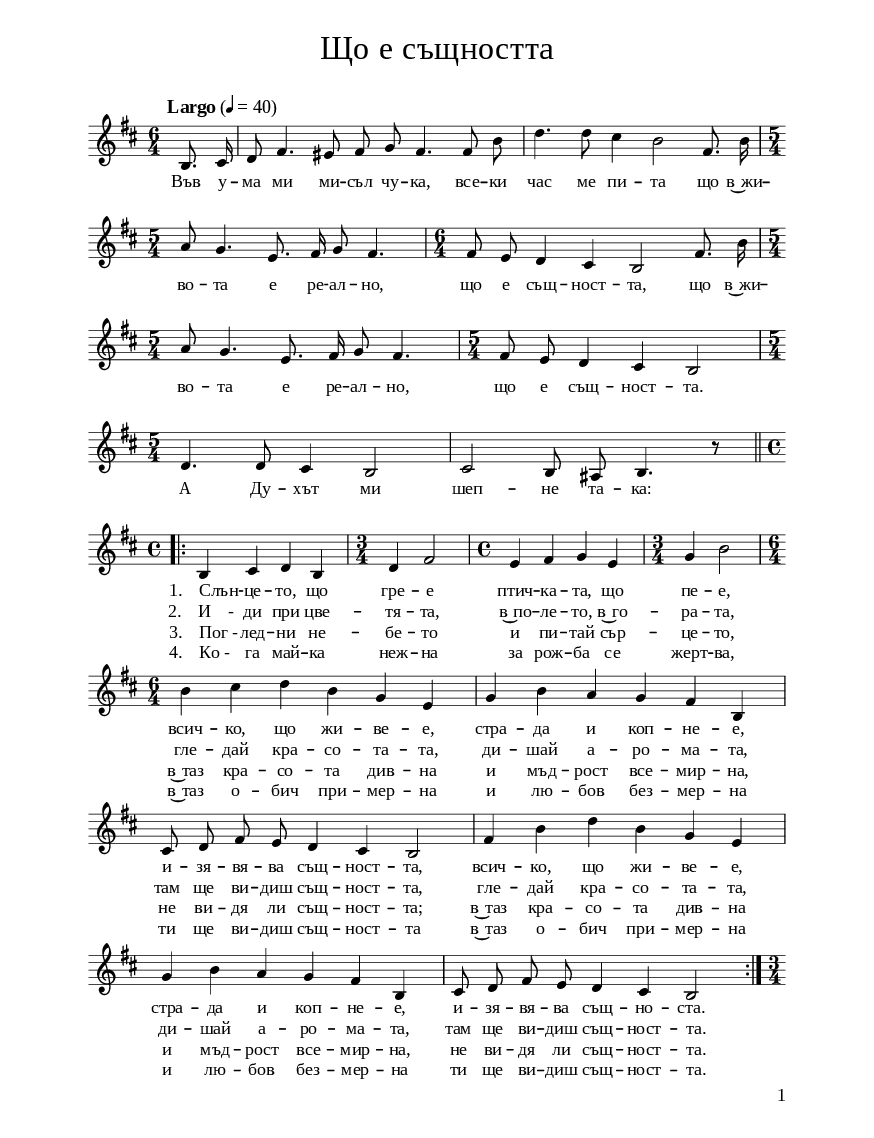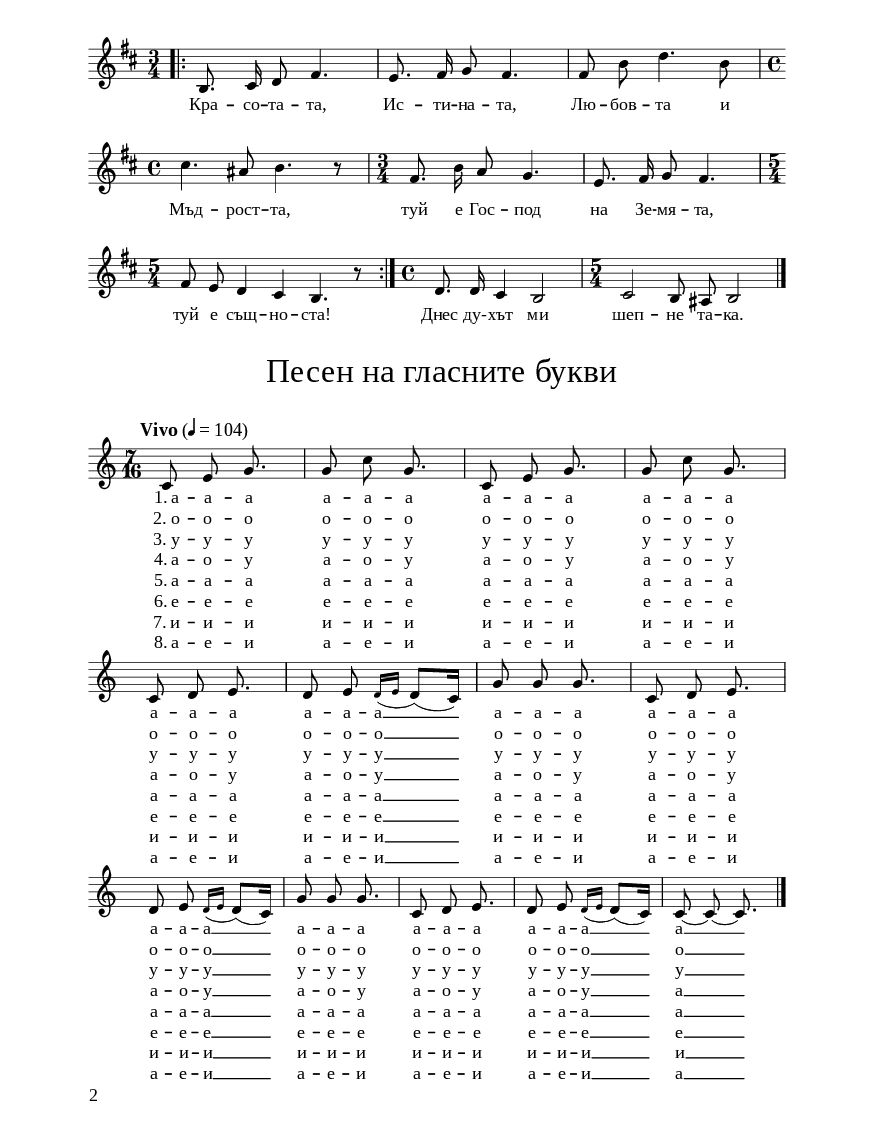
\version "2.24.2"

% include paper part and global functions
\include "include/globals.ily"

\bookpart {
  \label #'ref068
  \tocItem \markup "Що е същността"
  \include "include/bookpart-paper.ily"

  \header {
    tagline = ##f
  }

  \score {
    \include "include/score-layout.ily"

    \new Voice \absolute {
      \clef treble
      \key b \minor
      \time 6/4
      \tempoFunc "Largo" 4 "40"
      \partial 4
      \autoBeamOff

      b8. cis'16| d'8 fis'4. eis'8 fis'8 g'8 fis'4. fis'8 b'8| d''4. d''8 cis''4 b'2 fis'8. b'16 | \break

      \time 5/4  a'8 g'4. e'8. fis'16 g'8 fis'4. | \time 6/4 fis'8 e'8 d'4 cis'4 b2 fis'8. b'16 \time 5/4 | \break

      \time 5/4  a'8 g'4. e'8. fis'16 g'8 fis'4. | \time 5/4 fis'8 e'8 d'4 cis'4 b2 | \break

      \time 5/4 d'4. d'8 cis'4 b2 | cis'2 b8 ais8 b4. r8 | \break

      \bar ".|:-||"

      \time 4/4 b4 cis'4 d'4 b4 | \time 3/4 d'4 fis'2 | \time 4/4 e'4 fis' g' e' | \time 3/4 g'4 b'2  \break


      \time 6/4 b'4 cis''4 d'' b' g' e' | g' b' a' g' fis' b | \break

      cis'8 d' fis' e' d'4 cis' b2 | fis'4 b' d'' b' g' e' |\break

      g'4 b'4 a'4 g'4 fis'4 b |  cis'8 d' fis' e' d'4 cis'4 b2 | \break

   

      \time 3/4


     \bar ":|.|:"  b8. cis'16 d'8 fis'4. | e'8. fis'16 g'8 fis'4. | fis'8 b'8 d''4. b'8| \break

      \time 4/4 cis''4. ais'8 b'4. r8 | \time 3/4 fis'8. b'16 a'8 g'4. | e'8. fis'16 g'8 fis'4. | \break

      \time 5/4	fis'8 e' d'4 cis' b4. r8 \bar ":|." | \time 4/4 d'8. d'16 cis'4 b2 | \time 5/4 cis'2 b8 ais8 b2 |  \bar "|." \break


    }

    \addlyrics {
      Във у -- ма ми ми -- съл чу -- ка, все -- ки час ме пи -- та
      що в~жи -- во -- та е ре -- ал -- но, що е същ -- ност -- та,
      що в~жи -- во -- та е ре -- ал -- но, що е същ -- ност -- та.
      А Ду -- хът ми шеп  -- не та  -- ка:

      "1.    Слън"  -- це  -- то, що гре -- е птич -- ка -- та, що пе -- е,

      всич -- ко, що жи -- ве -- е, стра -- да и коп -- не -- е,

      и -- зя -- вя -- ва  същ -- ност -- та,   всич -- ко, що жи -- ве -- е, стра -- да и коп -- не -- е,

      и -- зя -- вя -- ва същ -- но -- ста.

      Кра  -- со  -- та  -- та, Ис  -- ти  -- на  -- та, Лю -- бов  -- та и Мъд  -- рост  -- та,

      туй е Гос  -- под на Зе  -- мя  -- та, туй е същ  -- но  -- ста! Днес "ду-"  -- хът ми шеп  -- не та  -- ка.
    }

    \addlyrics {
      " " " " " " " " " " " " " " " "

      " " " " " " " " " " " " " " " "

      " " " " " " " " " " " " " " " " " "

      " " " " " " " " " " " " " " " " " " " " " " " " " " " "

      " " " " " " " " " " " " " " " " " " "2.    И    - " ди при цве -- тя -- та, в~по -- ле -- то, в~го -- ра -- та,
      гле -- дай кра -- со -- та -- та, ди -- шай а -- ро -- ма -- та, там ще ви -- диш същ -- ност  -- та,
      гле -- дай кра -- со -- та -- та, ди -- шай а -- ро -- ма -- та, там ще ви -- диш същ -- ност  -- та.

      " " " " " " " " " " " " " " " " " "

      " " " " " " " " " " " " " " " " " "
    }

    \addlyrics {
      " " " " " " " " " " " " " " " "

      " " " " " " " " " " " " " " " "

      " " " " " " " " " " " " " " " " " "

      " " " " " " " " " " " " " " " " " " " " " " " " " " " "

      " " " " " " " " " " " " " " " " " " "3.    Пог -" -- лед  -- ни не -- бе -- то и пи -- тай сър -- це -- то,
      в~таз кра -- со -- та див -- на и мъд -- рост все -- мир -- на, не ви -- дя ли същ -- ност -- та;  в~таз кра -- со -- та див -- на и мъд -- рост все -- мир -- на, не ви -- дя ли същ -- ност -- та.

      " " " " " " " " " " " " " " " " " "

      " " " " " " " " " " " " " " " " " "
    }

    \addlyrics {
      " " " " " " " " " " " " " " " "

      " " " " " " " " " " " " " " " "

      " " " " " " " " " " " " " " " " " "

      " " " " " " " " " " " " " " " " " " " " " " " " " " " "

      " " " " " " " " " " " " " " " " " " "4.    Кo -  "  га май -- ка неж -- на за рож -- ба се жерт -- ва,
      в~таз о -- бич при -- мер -- на и лю -- бов без -- мер -- на
      ти ще ви -- диш същ -- ност -- та
      в~таз о -- бич при -- мер -- на и лю -- бов без -- мер -- на
      ти ще ви -- диш същ -- ност -- та.

      " " " " " " " " " " " " " " " " " "

      " " " " " " " " " " " " " " " " " "
    }

    \header {
      title = \titleFunc "Що е същността" "Što e săštnostta"
    }

    \midi{}

  } % score


  \label #'ref067
  \tocItem \markup "Песен на гласните букви"
  \include "include/bookpart-paper.ily"
  \score {
    \include "include/score-layout.ily"

    \new Voice \relative c' {
      \clef treble
      \key c \major
      \time 7/16
      \tempoFunc "Vivo" 4 "104"
      \autoBeamOff
      c8 e8 g8. | g8 c8 g8. | c,8 e8 g8. | g8 c8 g8. | \break
      c,8 d8 e8. | d8 e8  \acciaccatura {d16[e16]} d8([c16]) | g'8 g8 g8. | c,8 d8 e8. | \break
      d8 e8 \acciaccatura {d16[e16]} d8([c16]) | g'8 g8 g8. | c,8 d8 e8. | d8 e8 \acciaccatura {d16[e16]} d8([c16]) | c8~ c8~ c8. | \bar "|." \break
    }

    \addlyrics {
      "1. a" -- a -- a  a -- a -- a  a -- a -- a  a -- a -- a
      a -- a -- a  a -- a -- a __  a -- a -- a  a -- a -- a
      a -- a -- a __   a -- a -- a  a -- a -- a  a -- a -- a __ a __ 
    }

    \addlyrics {
      "2. o" -- o -- o  o -- o -- o  o -- o -- o  o -- o -- o
      o -- o -- o  o -- o -- o __  o -- o -- o  o -- o -- o
      o -- o -- o __   o -- o -- o  o -- o -- o  o -- o -- o __ o __ 
    }

    \addlyrics {
      "3. у" -- у -- у  у -- у -- у  у -- у -- у  у -- у -- у
      у -- у -- у  у -- у -- у __  у -- у -- у  у -- у -- у
      у -- у -- у __   у -- у -- у  у -- у -- у  у -- у -- у __ у __ 
    }

    \addlyrics {
      "4. а" -- о -- у  а -- о -- у  а -- о -- у  а -- о -- у
      а -- о -- у  а -- о -- у __  а -- о -- у  а -- о -- у
      а -- о -- у __   а -- о -- у  а -- о -- у  а -- о -- у __ а __ 
    }

    \addlyrics {
      "5. a" -- a -- a  a -- a -- a  a -- a -- a  a -- a -- a
      a -- a -- a  a -- a -- a __  a -- a -- a  a -- a -- a
      a -- a -- a __   a -- a -- a  a -- a -- a  a -- a -- a __ a __ 
    }

    \addlyrics {
      "6. e" -- e -- e  e -- e -- e  e -- e -- e  e -- e -- e
      e -- e -- e  e -- e -- e __  e -- e -- e  e -- e -- e
      e -- e -- e __   e -- e -- e  e -- e -- e  e -- e -- e __ e __ 
    }

    \addlyrics {
      "7. и" -- и -- и  и -- и -- и  и -- и -- и  и -- и -- и
      и -- и -- и  и -- и -- и __  и -- и -- и  и -- и -- и
      и -- и -- и __   и -- и -- и  и -- и -- и  и -- и -- и __ и __ 
    }

    \addlyrics {
      "8. а" -- е -- и  а -- е -- и  а -- е -- и  а -- е -- и
      а -- е -- и  а -- е -- и __  а -- е -- и  а -- е -- и
      а -- е -- и __   а -- е -- и  а -- е -- и  а -- е -- и __ а __ 
    }

    \header {
      title = \titleFunc " Песен на гласните букви" "Pesen na glasnite bukvi"
    }

    \midi{}

  } % score


} % bookpart
